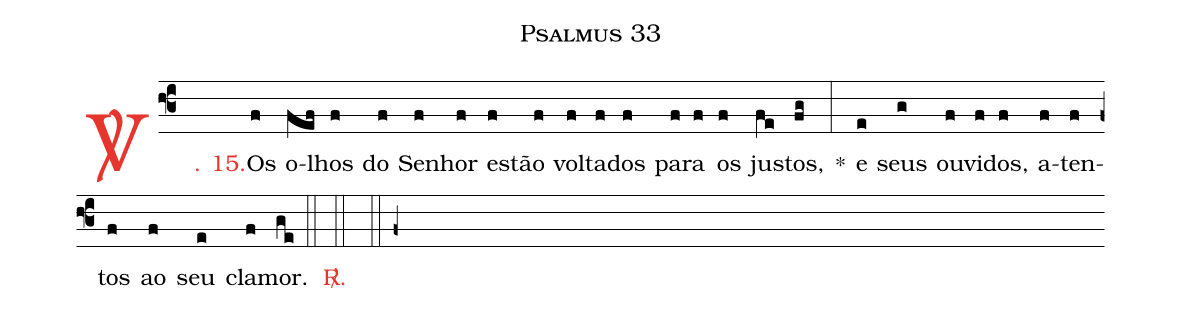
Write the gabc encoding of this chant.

name: Psalmus 33;
%%
(f3)

<c><sp>V/</sp>. 15.</c>() Os(f) o(fef)lhos(f) do(f) Se(f)nhor(f) es(f)tão(f) vol(f)ta(f)dos(f) pa(f)ra(f) os(f) jus(fe)tos,(fg) *(:) e(e) seus(g) ou(f)vi(f)dos,(f) a(f)ten(f)tos(f) ao(f) seu(e) cla(f)mor.(ge)

(::)

<c><sp>R/</sp>.</c>(::)

(::)

(f+)
